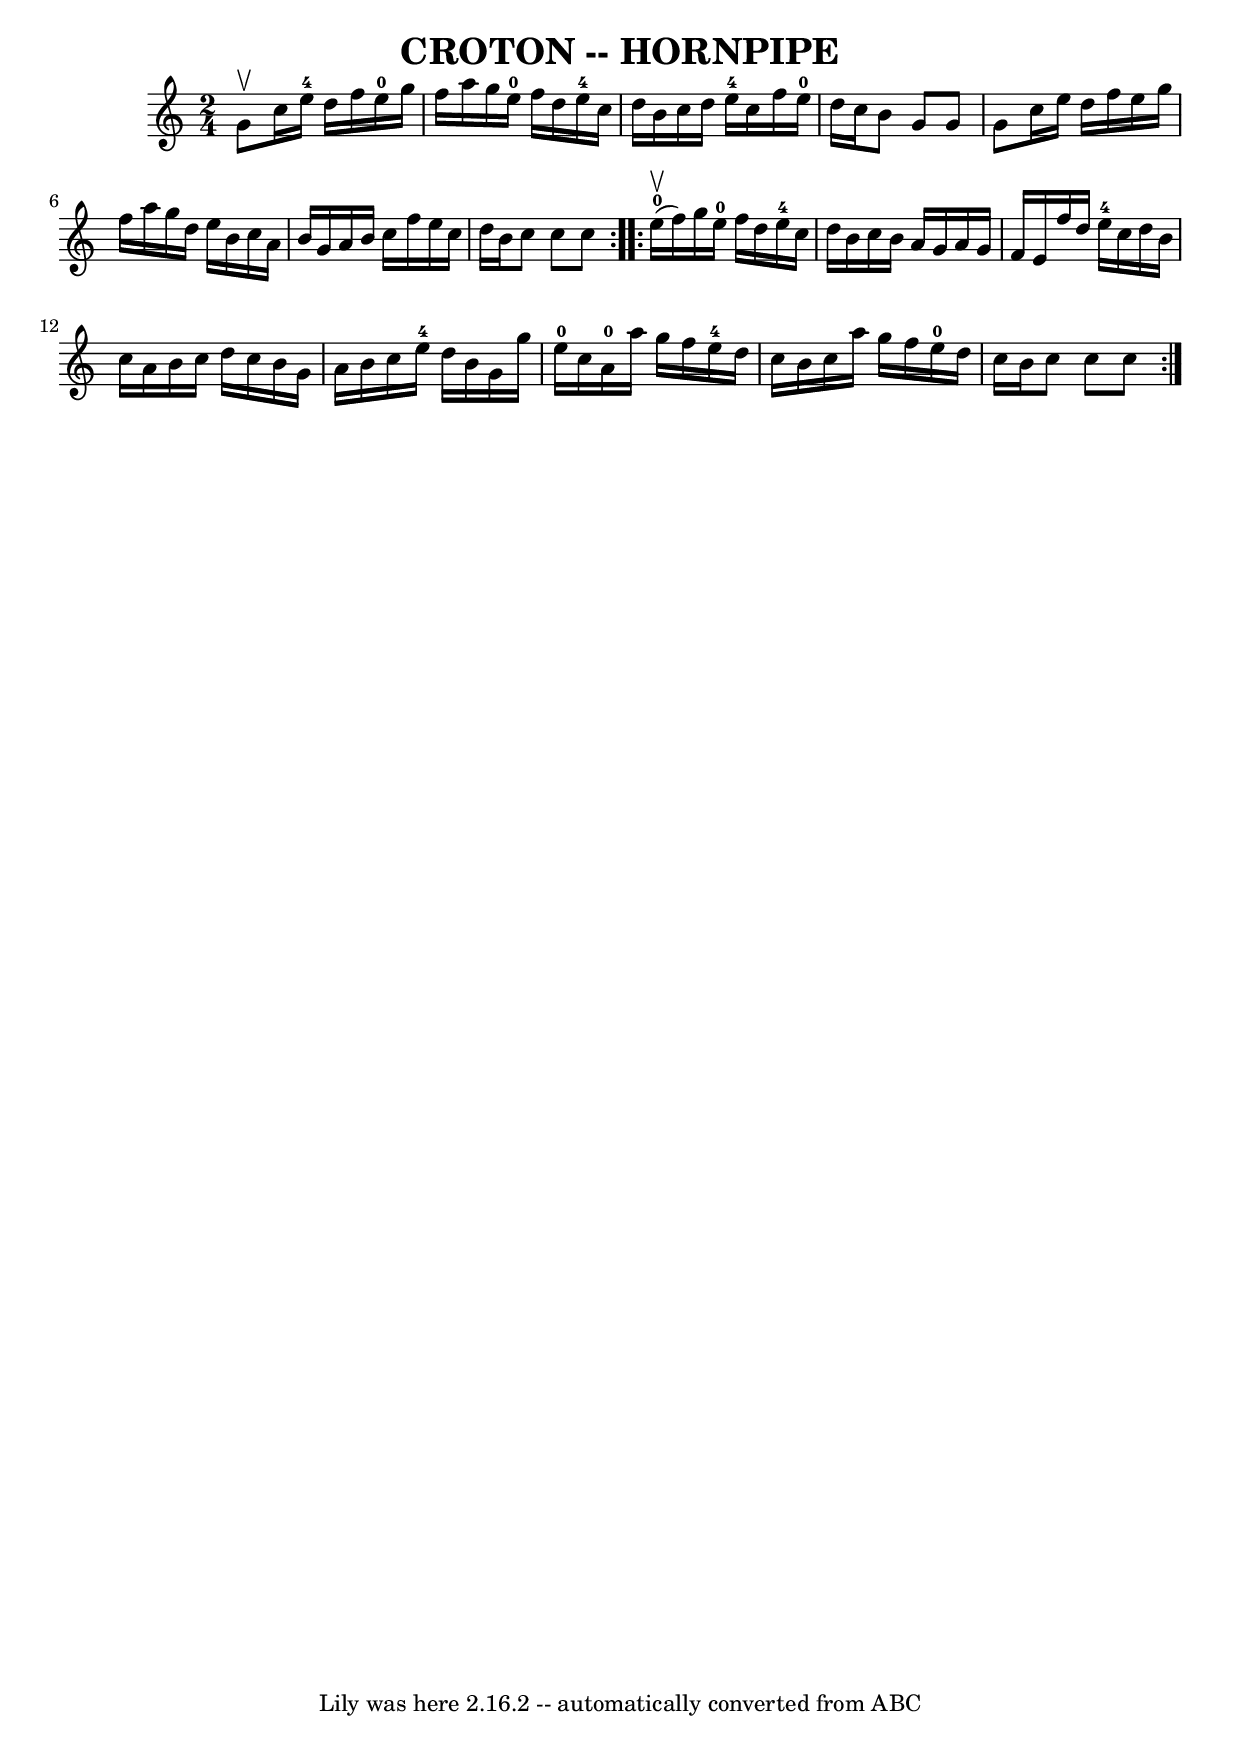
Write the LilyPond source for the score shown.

\version "2.16.2"
\include "Mammoth.ily"
\header {
  %% book = "Ryan's Mammoth Collection of Fiddle Tunes"
  crossRefNumber = "1"
  footnotes = ""
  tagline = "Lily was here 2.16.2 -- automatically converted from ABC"
  title = "CROTON -- HORNPIPE"

}
voicedefault =  {



  \repeat volta 2 {

    \time 2/4      \key c \major g'8^\upbow         |
    c''16 e''16-4 d''16 f''16 e''16-0 g''16 f''16 a''16     |
    g''16 e''16-0 f''16 d''16 e''16-4 c''16 d''16 b'16      |
    c''16 d''16 e''16-4 c''16 f''16 e''16-0 d''16 c''16     |
    b'8 g'8 g'8 g'8    | |
    c''16 e''16 d''16 f''16 e''16 g''16 f''16 a''16     |
    g''16 d''16 e''16 b'16 c''16 a'16 b'16 g'16     |
    a'16 b'16 c''16 f''16 e''16 c''16 d''16 b'16     |
    
    c''8 c''8 c''8    
 }     
  \repeat volta 2 {
    e''16-0(^\upbow f''16)         |
    g''16 e''16-0 f''16 d''16 e''16-4 c''16 d''16 b'16     |
    c''16 b'16 a'16 g'16 a'16 g'16 f'16 e'16     |
    f''16 d''16 e''16-4 c''16 d''16 b'16 c''16 a'16     |
    b'16 c''16 d''16 c''16 b'16 g'16 a'16 b'16    |  |
    c''16 e''16-4 d''16 b'16 g'16 g''16 e''16-0 c''16     |
    a'16-0 a''16 g''16 f''16 e''16-4 d''16 c''16 b'16     |
    c''16 a''16 g''16 f''16 e''16-0 d''16 c''16 b'16      |
    c''8 c''8 c''8    
 }   

}

\score{
  <<

    \context Staff="default"
    {
      \voicedefault 
      
 }

  >>
  \layout {
    
 }
  \midi {
 }

}
